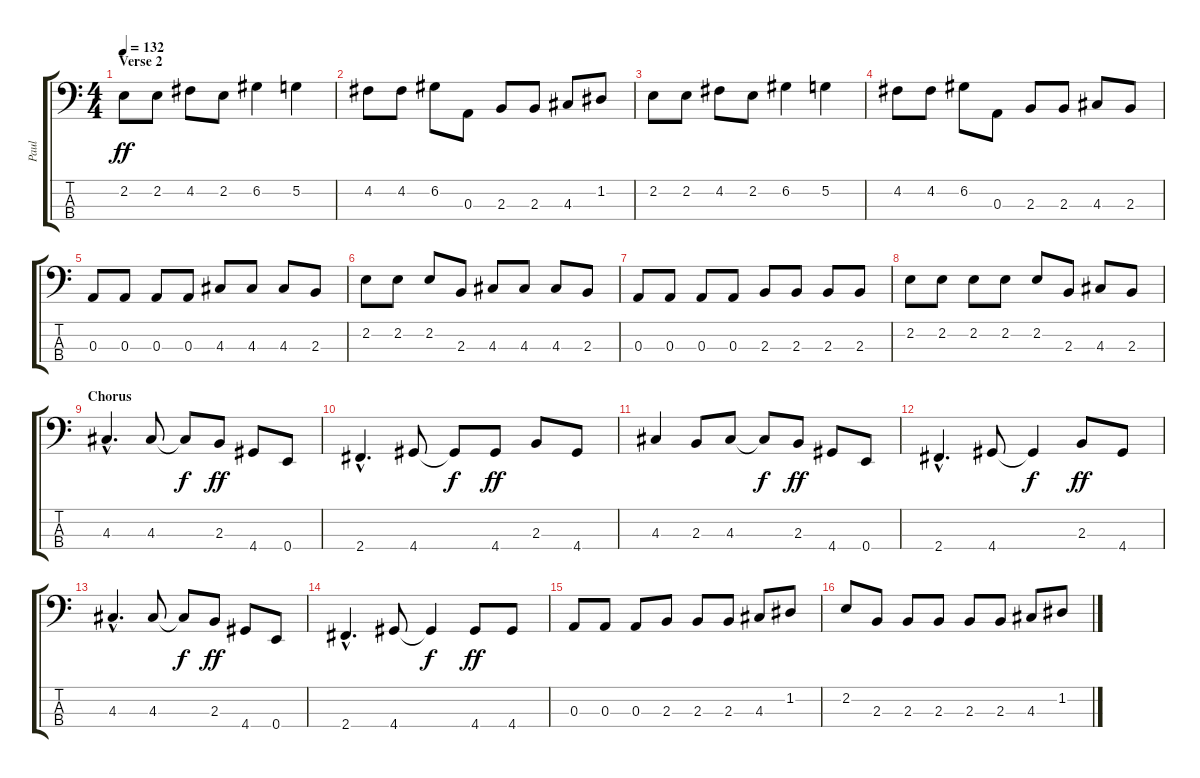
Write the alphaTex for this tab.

\track ("Paul" "Paul") {instrument electricbasspick}
\staff {score tabs}
\tuning (G2 D2 A1 E1) {hide}
\ts (4 4)
\section ("" "Verse 2")
\tempo 132
\clef f4
\ks c
2.2.8{dy ff} 2.2.8 4.2.8 2.2.8 6.2.4 5.2.4 |
4.2.8 4.2.8 6.2.8 0.3.8 2.3.8 2.3.8 4.3.8 1.2.8 |
2.2.8 2.2.8 4.2.8 2.2.8 6.2.4 5.2.4 |
4.2.8 4.2.8 6.2.8 0.3.8 2.3.8 2.3.8 4.3.8 2.3.8 |
0.3.8 0.3.8 0.3.8 0.3.8 4.3.8 4.3.8 4.3.8 2.3.8 |
2.2.8 2.2.8 2.2.8 2.3.8 4.3.8 4.3.8 4.3.8 2.3.8 |
0.3.8 0.3.8 0.3.8 0.3.8 2.3.8 2.3.8 2.3.8 2.3.8 |
2.2.8 2.2.8 2.2.8 2.2.8 2.2.8 2.3.8 4.3.8 2.3.8 |
\section ("" "Chorus")
4.3{hac}.4{d} 4.3.8 4.3{t}.8{dy f} 2.3.8{dy ff} 4.4.8 0.4.8 |
2.4{hac}.4{d} 4.4.8 4.4{t}.8{dy f} 4.4.8{dy ff} 2.3.8 4.4.8 |
4.3.4 2.3.8 4.3.8 4.3{t}.8{dy f} 2.3.8{dy ff} 4.4.8 0.4.8 |
2.4{hac}.4{d} 4.4.8 4.4{t}.4{dy f} 2.3.8{dy ff} 4.4.8 |
4.3{hac}.4{d} 4.3.8 4.3{t}.8{dy f} 2.3.8{dy ff} 4.4.8 0.4.8 |
2.4{hac}.4{d} 4.4.8 4.4{t}.4{dy f} 4.4.8{dy ff} 4.4.8 |
0.3.8 0.3.8 0.3.8 2.3.8 2.3.8 2.3.8 4.3.8 1.2.8 |
2.2.8 2.3.8 2.3.8 2.3.8 2.3.8 2.3.8 4.3.8 1.2.8
